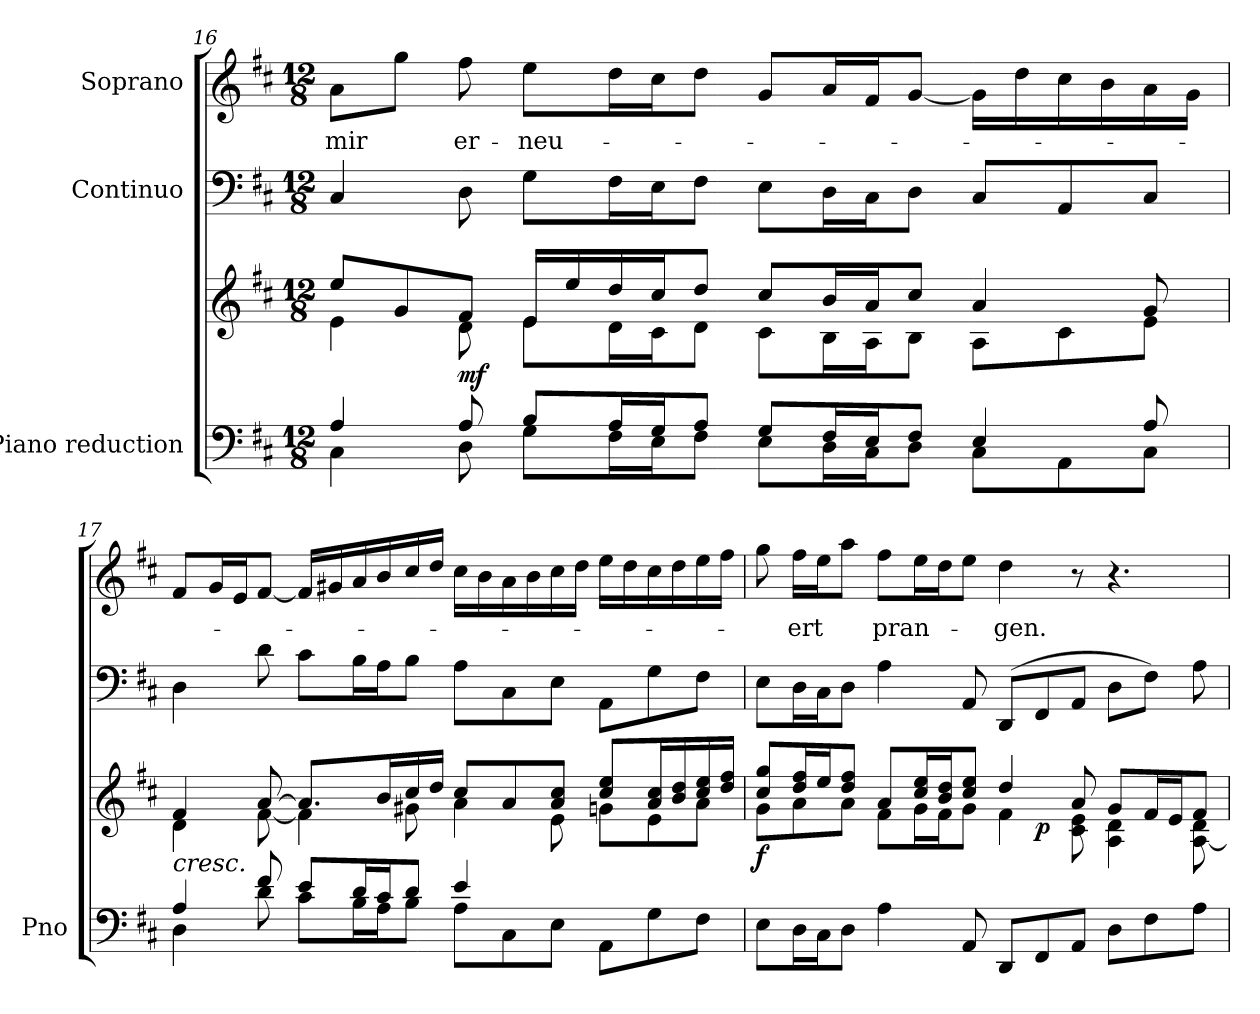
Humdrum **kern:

**kern	**kern	**dynam	**kern	**kern	**text
*part3	*part3	*part3	*part2	*part1	*part1
*staff4	*staff3	*staff3/4	*staff2	*staff1	*staff1
*I"Piano reduction	*	*	*I"Continuo	*I"Soprano	*
*I'Pno	*	*	*	*	*
*clefF4	*clefG2	*	*clefF4	*clefG2	*
*k[f#c#]	*k[f#c#]	*	*k[f#c#]	*k[f#c#]	*
*M12/8	*M12/8	*	*M12/8	*M12/8	*
=16	=16	=16	=16	=16	=16
*^	*^	*	*	*	*
!	!	!	!	!	!	!	!LO:LY:b
4A/	4C#\	8ee/L	4e\	.	4C#/	8a\L	mir
.	.	8g/	.	.	.	8gg\J	.
!	!	!	!	!LO:DY:b	!	!	!LO:LY:b
8A/	8D\	8f#/J	8d\	mf	8D\	8ff#\	er-
!	!	!	!	!	!	!	!LO:LY:b
8B/L	8G\L	16e/LL	8e\L	.	8G\L	8ee\L	-neu-
.	.	16ee/	.	.	.	.	.
16A/L	16F#\L	16dd/	16d\L	.	16F#\L	16dd\L	.
16G/J	16E\J	16cc#/J	16c#\J	.	16E\J	16cc#\J	.
8A/J	8F#\J	8dd/J	8d\J	.	8F#\J	8dd\J	.
8G/L	8E\L	8cc#/L	8c#\L	.	8E\L	8g/L	.
16F#/L	16D\L	16b/L	16B\L	.	16D\L	16a/L	.
16E/J	16C#\J	16a/J	16A\J	.	16C#\J	16f#/J	.
8F#/J	8D\J	8cc#/J	8B\J	.	8D\J	[8g/J	.
4E/	8C#\L	4a/	8A\L	.	8C#/L	16g\LL]	.
.	.	.	.	.	.	16dd\	.
.	8AA\	.	8c#\	.	8AA/	16cc#\	.
.	.	.	.	.	.	16b\	.
8A/	8C#\J	8g/	8e\J	.	8C#/J	16a\	.
.	.	.	.	.	.	16g\JJ	.
!!LO:PB:g=z
=17	=17	=17	=17	=17	=17	=17	=17
!	!	!LO:TX:b:i:t=cresc.	!	!	!	!	!
4A/	4D\	4f#/	4d\	.	4D\	8f#/L	.
.	.	.	.	.	.	16g/L	.
.	.	.	.	.	.	16e/J	.
8f#/	8d\	[8a/	[8f#\	.	8d\	[8f#/J	.
8e/L	8c#\L	8.a/L]	4f#\]	.	8c#\L	16f#/LL]	.
.	.	.	.	.	.	16g#X/	.
16d/L	16B\L	.	.	.	16B\L	16a/	.
16c#/J	16A\J	16b/L	.	.	16A\J	16b/	.
8d/J	8B\J	16cc#/	8g#X\	.	8B\J	16cc#/	.
.	.	16dd/JJ	.	.	.	16dd/JJ	.
4e/	8A\L	8cc#/L	4a\	.	8A\L	16cc#\LL	.
.	.	.	.	.	.	16b\	.
.	8C#\	8a/	.	.	8C#\	16a\	.
.	.	.	.	.	.	16b\	.
2ryy	8E\J	8a/ 8cc#/J	8e\	.	8E\J	16cc#\	.
.	.	.	.	.	.	16dd\JJ	.
.	8AA\L	8cc#/ 8ee/L	8gn\L	.	8AA\L	16ee\LL	.
.	.	.	.	.	.	16dd\	.
.	8G\	16a/ 16cc#/L	8e\	.	8G\	16cc#\	.
.	.	16b/ 16dd/	.	.	.	16dd\	.
.	8F#\J	16cc#/ 16ee/	8a\J	.	8F#\J	16ee\	.
.	.	16dd/ 16ff#/JJ	.	.	.	16ff#\JJ	.
*v	*v	*	*	*	*	*	*
=18	=18	=18	=18	=18	=18	=18
!	!	!	!LO:DY:b	!	!	!
*	*	*^	*	*	*	*
8E\L	8cc#/ 8gg/L	8g\L	2..ryy	f	8E\L	8gg\	.
!	!	!	!	!	!	!	!LO:LY:b
16D\L	16dd/ 16ff#/L	8a\	.	.	16D\L	16ff#\LL	-ert
16C#\J	16ee/J	.	.	.	16C#\J	16ee\J	.
8D\J	8dd/ 8ff#/J	8a\J	.	.	8D\J	8aa\J	.
!	!	!	!	!	!	!	!LO:LY:b
4A\	8a/L	8f#\L	.	.	4A\	8ff#\L	pran-
.	16cc#/ 16ee/L	16g\L	.	.	.	16ee\L	.
.	16b/ 16dd/J	16f#\J	.	.	.	16dd\J	.
8AA/	8cc#/ 8ee/J	8g\J	.	.	8AA/	8ee\J	.
!	!	!	!	!	!	!	!LO:LY:b
8DD/L	4dd/	4f#\	.	.	(>8DD/L	4dd\	-gen.
!	!	!	!	!LO:DY:b	!	!	!
8FF#/	.	.	2ryy	p	8FF#/	.	.
8AA/J	8a/	8c#\ 8e\	.	.	8AA/J	8r	.
8D\L	8g/L	4A\ 4d\	.	.	8D\L	4.r	.
8F#\	16f#/L	.	.	.	8F#\J)	.	.
.	16e/J	.	.	.	.	.	.
8A\J	8f#/J	[8A\ 8d\	8ryy	.	8A\	.	.
*	*v	*v	*v	*	*	*	*
=	=	=	=	=	=
*-	*-	*-	*-	*-	*-
